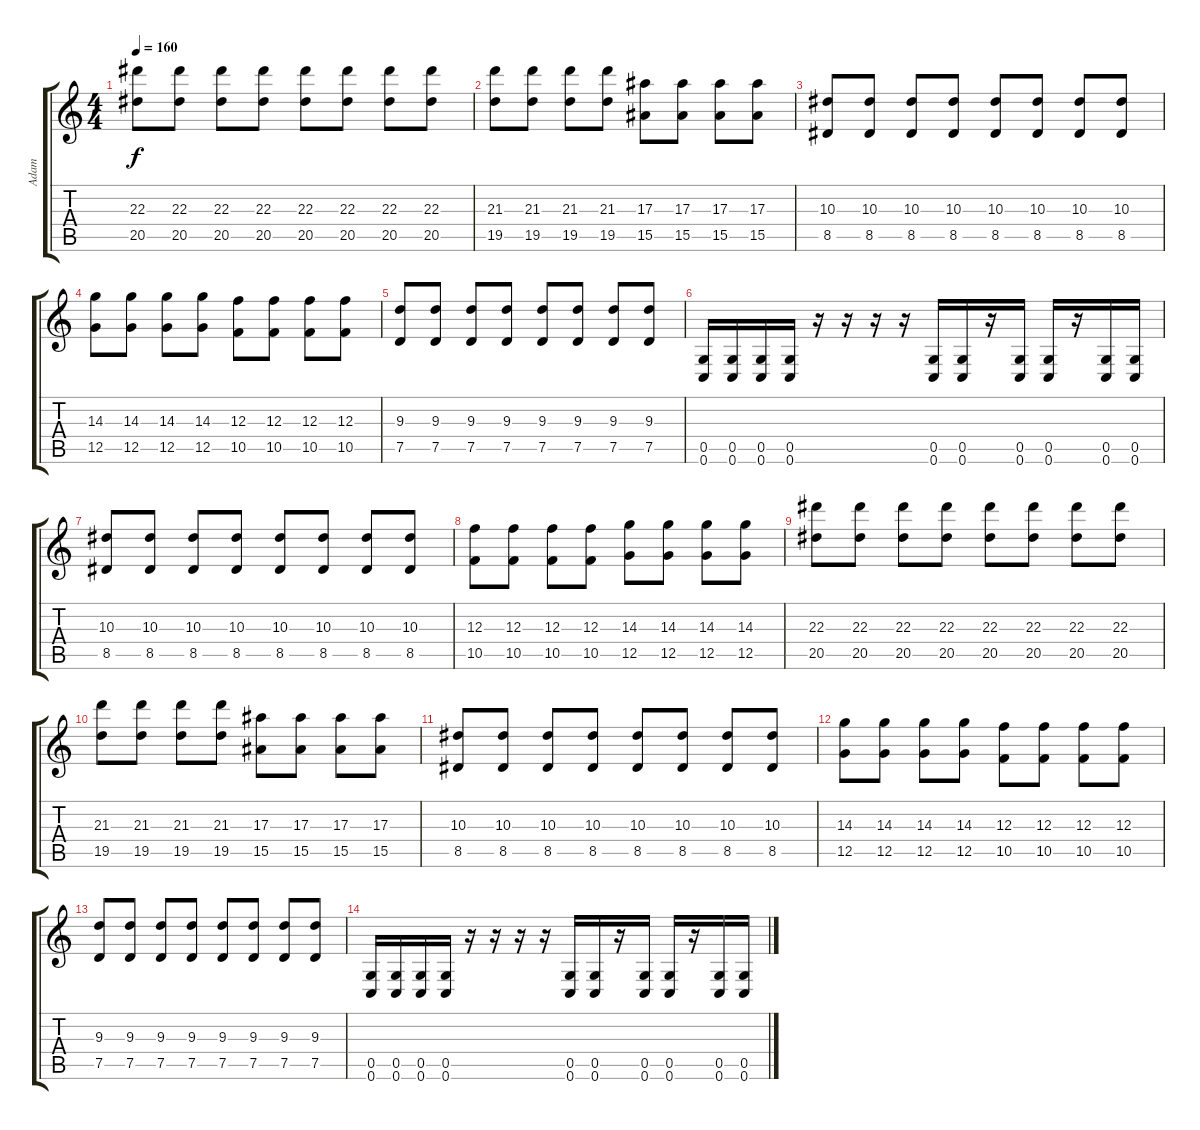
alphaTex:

\track ("Adam" "Adam") {instrument distortionguitar}
\staff {score tabs}
\tuning (D4 A3 F3 C3 G2 C2) {hide}
\ts (4 4)
\tempo 160
\clef g2
\ks c
(22.3 20.5).8{dy f} (22.3 20.5).8 (22.3 20.5).8 (22.3 20.5).8 (22.3 20.5).8 (22.3 20.5).8 (22.3 20.5).8 (22.3 20.5).8 |
(21.3 19.5).8 (21.3 19.5).8 (21.3 19.5).8 (21.3 19.5).8 (17.3 15.5).8 (17.3 15.5).8 (17.3 15.5).8 (17.3 15.5).8 |
(10.3 8.5).8 (10.3 8.5).8 (10.3 8.5).8 (10.3 8.5).8 (10.3 8.5).8 (10.3 8.5).8 (10.3 8.5).8 (10.3 8.5).8 |
(14.3 12.5).8 (14.3 12.5).8 (14.3 12.5).8 (14.3 12.5).8 (12.3 10.5).8 (12.3 10.5).8 (12.3 10.5).8 (12.3 10.5).8 |
(9.3 7.5).8 (9.3 7.5).8 (9.3 7.5).8 (9.3 7.5).8 (9.3 7.5).8 (9.3 7.5).8 (9.3 7.5).8 (9.3 7.5).8 |
(0.5 0.6).16 (0.5 0.6).16 (0.5 0.6).16 (0.5 0.6).16 r.16 r.16 r.16 r.16 (0.5 0.6).16 (0.5 0.6).16 r.16 (0.5 0.6).16 (0.5 0.6).16 r.16 (0.5 0.6).16 (0.5 0.6).16 |
(10.3 8.5).8 (10.3 8.5).8 (10.3 8.5).8 (10.3 8.5).8 (10.3 8.5).8 (10.3 8.5).8 (10.3 8.5).8 (10.3 8.5).8 |
(12.3 10.5).8 (12.3 10.5).8 (12.3 10.5).8 (12.3 10.5).8 (14.3 12.5).8 (14.3 12.5).8 (14.3 12.5).8 (14.3 12.5).8 |
(22.3 20.5).8 (22.3 20.5).8 (22.3 20.5).8 (22.3 20.5).8 (22.3 20.5).8 (22.3 20.5).8 (22.3 20.5).8 (22.3 20.5).8 |
(21.3 19.5).8 (21.3 19.5).8 (21.3 19.5).8 (21.3 19.5).8 (17.3 15.5).8 (17.3 15.5).8 (17.3 15.5).8 (17.3 15.5).8 |
(10.3 8.5).8 (10.3 8.5).8 (10.3 8.5).8 (10.3 8.5).8 (10.3 8.5).8 (10.3 8.5).8 (10.3 8.5).8 (10.3 8.5).8 |
(14.3 12.5).8 (14.3 12.5).8 (14.3 12.5).8 (14.3 12.5).8 (12.3 10.5).8 (12.3 10.5).8 (12.3 10.5).8 (12.3 10.5).8 |
(9.3 7.5).8 (9.3 7.5).8 (9.3 7.5).8 (9.3 7.5).8 (9.3 7.5).8 (9.3 7.5).8 (9.3 7.5).8 (9.3 7.5).8 |
(0.5 0.6).16 (0.5 0.6).16 (0.5 0.6).16 (0.5 0.6).16 r.16 r.16 r.16 r.16 (0.5 0.6).16 (0.5 0.6).16 r.16 (0.5 0.6).16 (0.5 0.6).16 r.16 (0.5 0.6).16 (0.5 0.6).16
